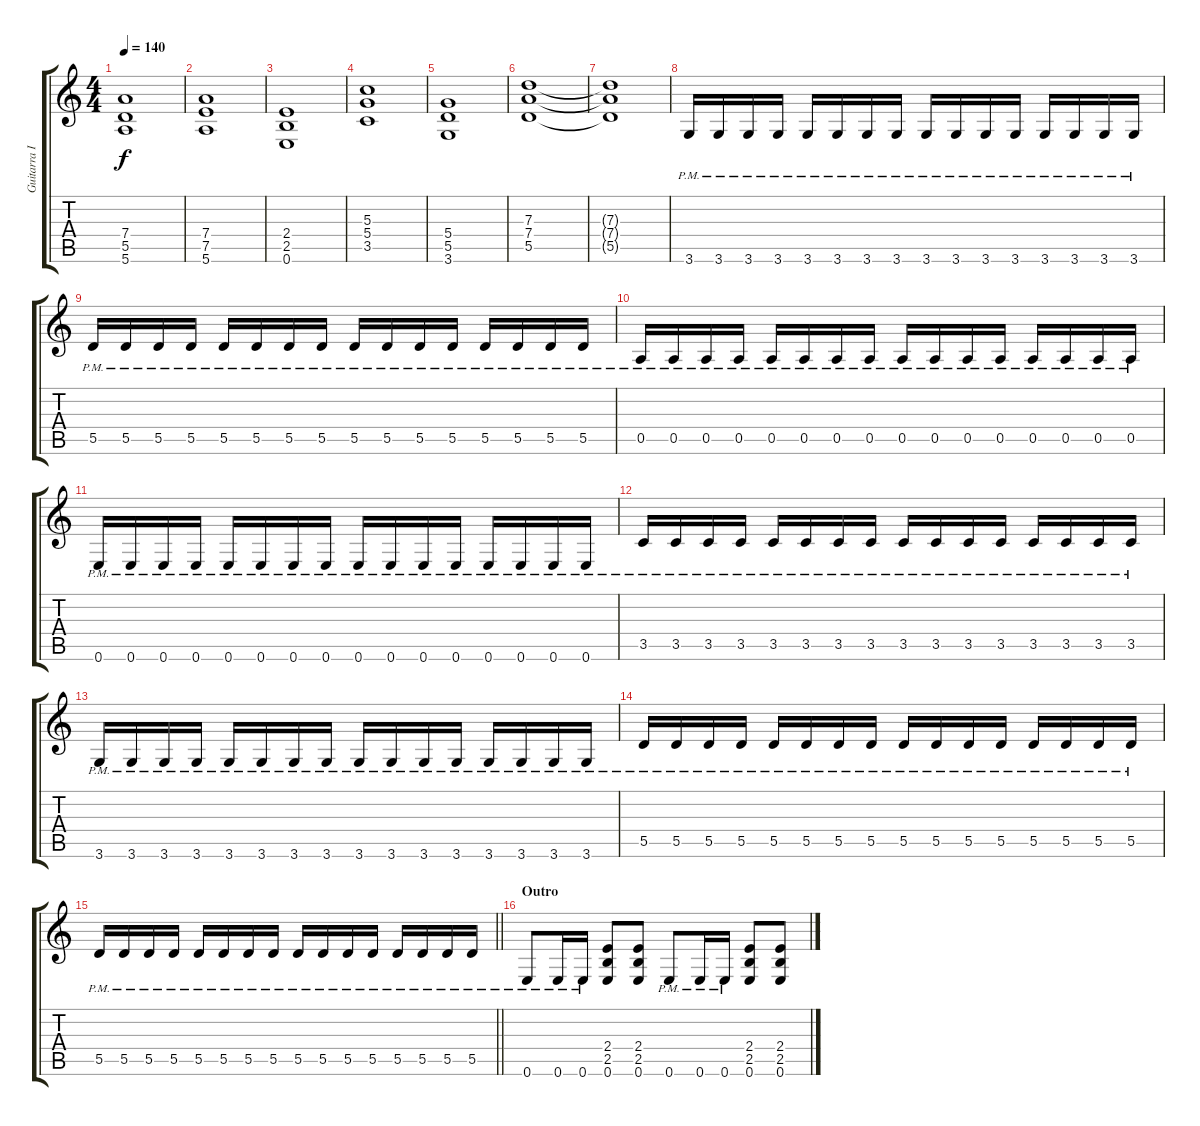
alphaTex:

\track ("Guitarra Izq" "Guitarra I") {instrument distortionguitar}
\staff {score tabs}
\tuning (E4 B3 G3 D3 A2 E2) {hide}
\ts (4 4)
\tempo 140
\clef g2
\ks c
(7.4 5.5 5.6).1{dy f} |
(7.4 7.5 5.6).1 |
(2.4 2.5 0.6).1 |
(5.3 5.4 3.5).1 |
(5.4 5.5 3.6).1 |
(7.3 7.4 5.5).1 |
(7.3{t} 7.4{t} 5.5{t}).1 |
3.6{pm}.16 3.6{pm}.16 3.6{pm}.16 3.6{pm}.16 3.6{pm}.16 3.6{pm}.16 3.6{pm}.16 3.6{pm}.16 3.6{pm}.16 3.6{pm}.16 3.6{pm}.16 3.6{pm}.16 3.6{pm}.16 3.6{pm}.16 3.6{pm}.16 3.6{pm}.16 |
5.5{pm}.16 5.5{pm}.16 5.5{pm}.16 5.5{pm}.16 5.5{pm}.16 5.5{pm}.16 5.5{pm}.16 5.5{pm}.16 5.5{pm}.16 5.5{pm}.16 5.5{pm}.16 5.5{pm}.16 5.5{pm}.16 5.5{pm}.16 5.5{pm}.16 5.5{pm}.16 |
0.5{pm}.16 0.5{pm}.16 0.5{pm}.16 0.5{pm}.16 0.5{pm}.16 0.5{pm}.16 0.5{pm}.16 0.5{pm}.16 0.5{pm}.16 0.5{pm}.16 0.5{pm}.16 0.5{pm}.16 0.5{pm}.16 0.5{pm}.16 0.5{pm}.16 0.5{pm}.16 |
0.6{pm}.16 0.6{pm}.16 0.6{pm}.16 0.6{pm}.16 0.6{pm}.16 0.6{pm}.16 0.6{pm}.16 0.6{pm}.16 0.6{pm}.16 0.6{pm}.16 0.6{pm}.16 0.6{pm}.16 0.6{pm}.16 0.6{pm}.16 0.6{pm}.16 0.6{pm}.16 |
3.5{pm}.16 3.5{pm}.16 3.5{pm}.16 3.5{pm}.16 3.5{pm}.16 3.5{pm}.16 3.5{pm}.16 3.5{pm}.16 3.5{pm}.16 3.5{pm}.16 3.5{pm}.16 3.5{pm}.16 3.5{pm}.16 3.5{pm}.16 3.5{pm}.16 3.5{pm}.16 |
3.6{pm}.16 3.6{pm}.16 3.6{pm}.16 3.6{pm}.16 3.6{pm}.16 3.6{pm}.16 3.6{pm}.16 3.6{pm}.16 3.6{pm}.16 3.6{pm}.16 3.6{pm}.16 3.6{pm}.16 3.6{pm}.16 3.6{pm}.16 3.6{pm}.16 3.6{pm}.16 |
5.5{pm}.16 5.5{pm}.16 5.5{pm}.16 5.5{pm}.16 5.5{pm}.16 5.5{pm}.16 5.5{pm}.16 5.5{pm}.16 5.5{pm}.16 5.5{pm}.16 5.5{pm}.16 5.5{pm}.16 5.5{pm}.16 5.5{pm}.16 5.5{pm}.16 5.5{pm}.16 |
\barLineRight lightlight
5.5{pm}.16 5.5{pm}.16 5.5{pm}.16 5.5{pm}.16 5.5{pm}.16 5.5{pm}.16 5.5{pm}.16 5.5{pm}.16 5.5{pm}.16 5.5{pm}.16 5.5{pm}.16 5.5{pm}.16 5.5{pm}.16 5.5{pm}.16 5.5{pm}.16 5.5{pm}.16 |
\section ("" "Outro")
0.6{pm}.8 0.6{pm}.16 0.6{pm}.16 (2.4 2.5 0.6).8 (2.4 2.5 0.6).8 0.6{pm}.8 0.6{pm}.16 0.6{pm}.16 (2.4 2.5 0.6).8 (2.4 2.5 0.6).8
